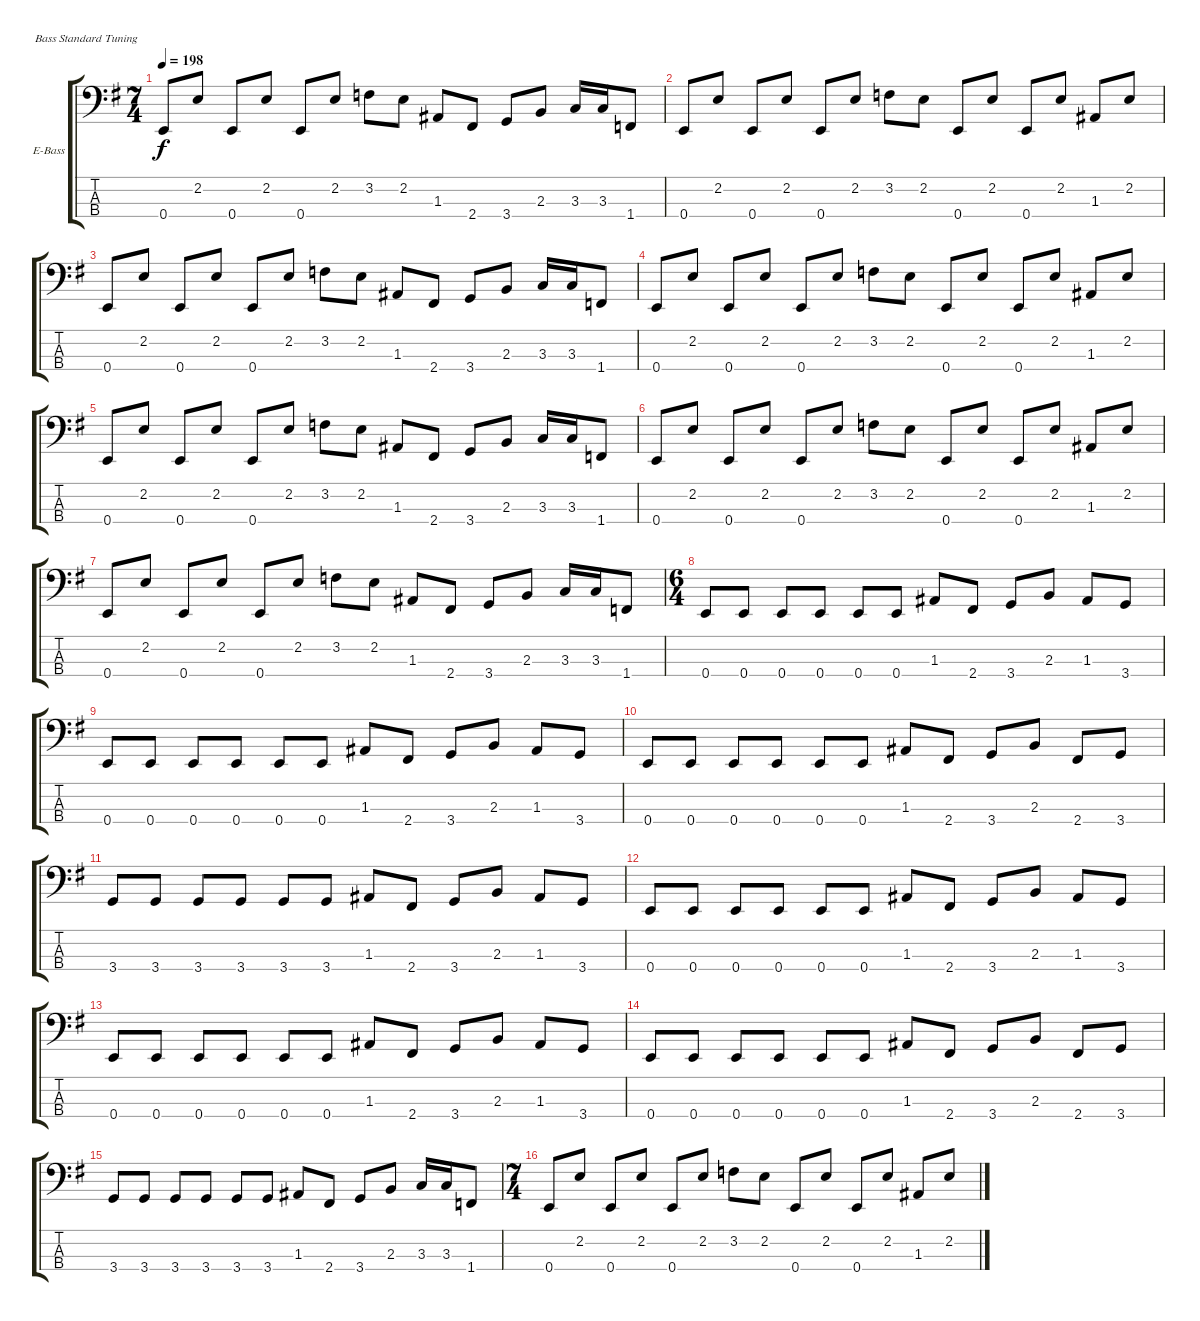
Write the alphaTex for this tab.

\defaultSystemsLayout 4
\bracketExtendMode groupsimilarinstruments
\firstSystemTrackNameOrientation horizontal
\otherSystemsTrackNameOrientation horizontal
\track ("Bass" "E-Bass") {instrument electricbassfinger}
\staff {score tabs}
\tuning (G2 D2 A1 E1)
\ts (7 4)
\tempo 198
\clef f4
\ks g
0.4.8{dy f} 2.2.8 0.4.8 2.2.8 0.4.8 2.2.8 3.2.8 2.2.8 1.3.8 2.4.8 3.4.8 2.3.8 3.3.16 3.3.16 1.4.8 |
0.4.8 2.2.8 0.4.8 2.2.8 0.4.8 2.2.8 3.2.8 2.2.8 0.4.8 2.2.8 0.4.8 2.2.8 1.3.8 2.2.8 |
0.4.8 2.2.8 0.4.8 2.2.8 0.4.8 2.2.8 3.2.8 2.2.8 1.3.8 2.4.8 3.4.8 2.3.8 3.3.16 3.3.16 1.4.8 |
0.4.8 2.2.8 0.4.8 2.2.8 0.4.8 2.2.8 3.2.8 2.2.8 0.4.8 2.2.8 0.4.8 2.2.8 1.3.8 2.2.8 |
0.4.8 2.2.8 0.4.8 2.2.8 0.4.8 2.2.8 3.2.8 2.2.8 1.3.8 2.4.8 3.4.8 2.3.8 3.3.16 3.3.16 1.4.8 |
0.4.8 2.2.8 0.4.8 2.2.8 0.4.8 2.2.8 3.2.8 2.2.8 0.4.8 2.2.8 0.4.8 2.2.8 1.3.8 2.2.8 |
0.4.8 2.2.8 0.4.8 2.2.8 0.4.8 2.2.8 3.2.8 2.2.8 1.3.8 2.4.8 3.4.8 2.3.8 3.3.16 3.3.16 1.4.8 |
\ts (6 4)
0.4.8 0.4.8 0.4.8 0.4.8 0.4.8 0.4.8 1.3.8 2.4.8 3.4.8 2.3.8 1.3.8 3.4.8 |
0.4.8 0.4.8 0.4.8 0.4.8 0.4.8 0.4.8 1.3.8 2.4.8 3.4.8 2.3.8 1.3.8 3.4.8 |
0.4.8 0.4.8 0.4.8 0.4.8 0.4.8 0.4.8 1.3.8 2.4.8 3.4.8 2.3.8 2.4.8 3.4.8 |
3.4.8 3.4.8 3.4.8 3.4.8 3.4.8 3.4.8 1.3.8 2.4.8 3.4.8 2.3.8 1.3.8 3.4.8 |
0.4.8 0.4.8 0.4.8 0.4.8 0.4.8 0.4.8 1.3.8 2.4.8 3.4.8 2.3.8 1.3.8 3.4.8 |
0.4.8 0.4.8 0.4.8 0.4.8 0.4.8 0.4.8 1.3.8 2.4.8 3.4.8 2.3.8 1.3.8 3.4.8 |
0.4.8 0.4.8 0.4.8 0.4.8 0.4.8 0.4.8 1.3.8 2.4.8 3.4.8 2.3.8 2.4.8 3.4.8 |
3.4.8 3.4.8 3.4.8 3.4.8 3.4.8 3.4.8 1.3.8 2.4.8 3.4.8 2.3.8 3.3.16 3.3.16 1.4.8 |
\ts (7 4)
0.4.8 2.2.8 0.4.8 2.2.8 0.4.8 2.2.8 3.2.8 2.2.8 0.4.8 2.2.8 0.4.8 2.2.8 1.3.8 2.2.8
